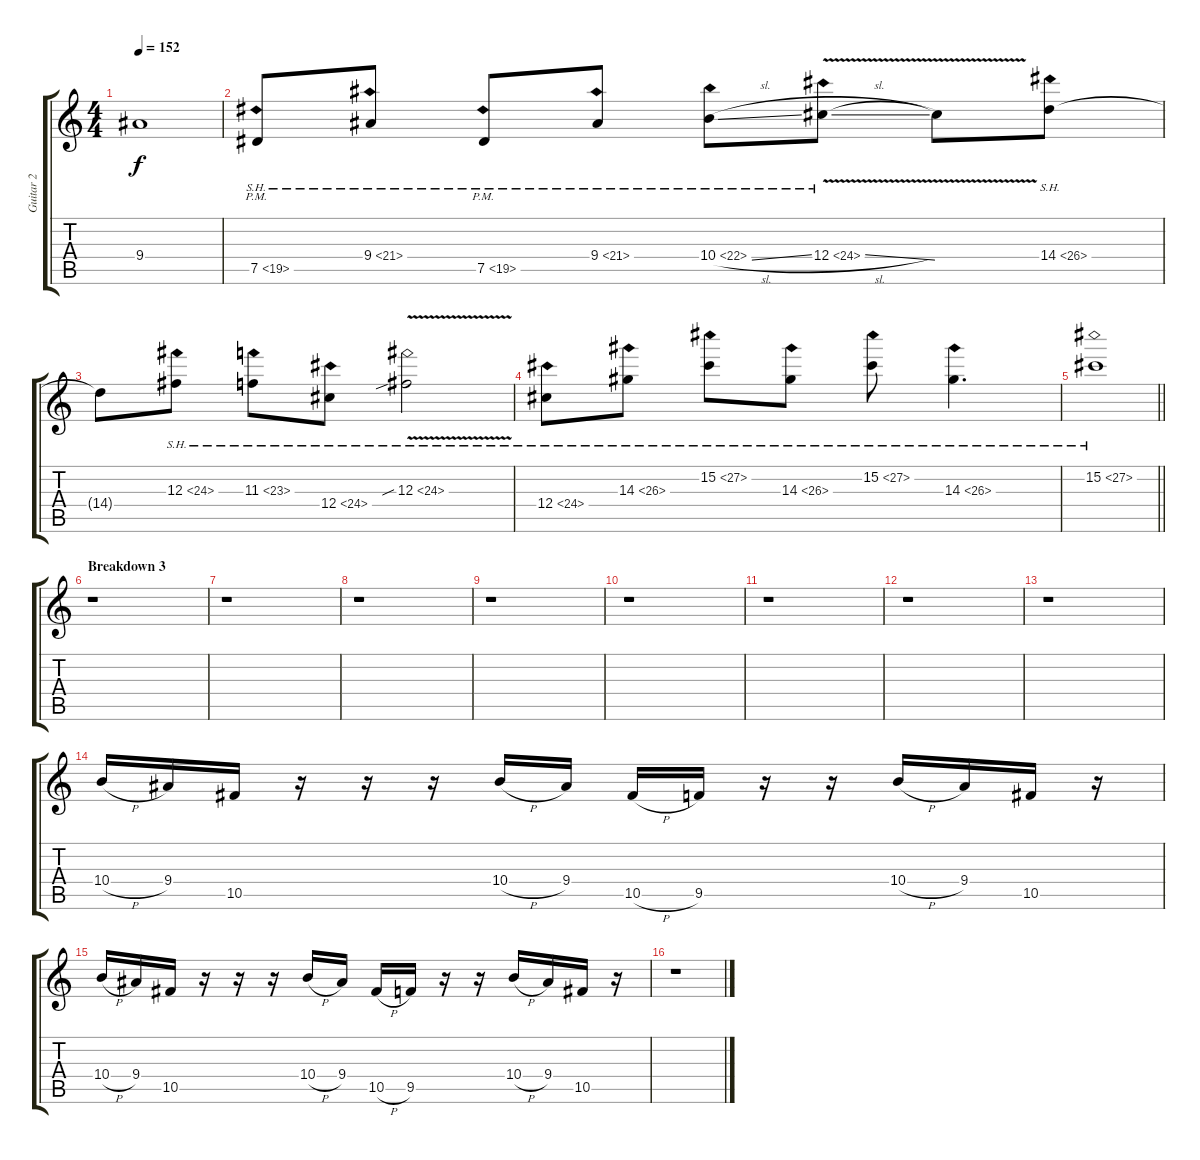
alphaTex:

\track ("Guitar 2" "Guitar 2") {instrument distortionguitar}
\staff {score tabs}
\tuning (Eb4 Bb3 Gb3 Db3 Ab2 Eb2) {hide}
\ts (4 4)
\tempo 152
\clef g2
\ks c
9.4{t}.1{dy f} |
7.5{sh 12 pm}.8 9.4{sh 12}.8 7.5{sh 12 pm}.8 9.4{sh 12}.8 10.4{sh 12 sl}.8 12.4{sh 12 v sl}.8 12.4{t}.8 14.4{sh 12}.8 |
14.4{t}.8 12.3{sh 12}.8 11.3{sh 12}.8 12.4{sh 12}.8 12.3{sh 12 v sib}.2 |
12.4{sh 12}.8 14.3{sh 12}.8 15.2{sh 12}.8 14.3{sh 12}.8 15.2{sh 12}.8 14.3{sh 12}.4{d} |
\barLineRight lightlight
15.2{sh 12}.1 |
\section ("" "Breakdown 3")
r.1 |
r.1 |
r.1 |
r.1 |
r.1 |
r.1 |
r.1 |
r.1 |
10.4{h}.16{volume 10} 9.4.16 10.5.16 r.16 r.16 r.16 10.4{h}.16 9.4.16 10.5{h}.16 9.5.16 r.16 r.16 10.4{h}.16 9.4.16 10.5.16 r.16 |
10.4{h}.16 9.4.16 10.5.16 r.16 r.16 r.16 10.4{h}.16 9.4.16 10.5{h}.16 9.5.16 r.16 r.16 10.4{h}.16 9.4.16 10.5.16 r.16 |
r.1
